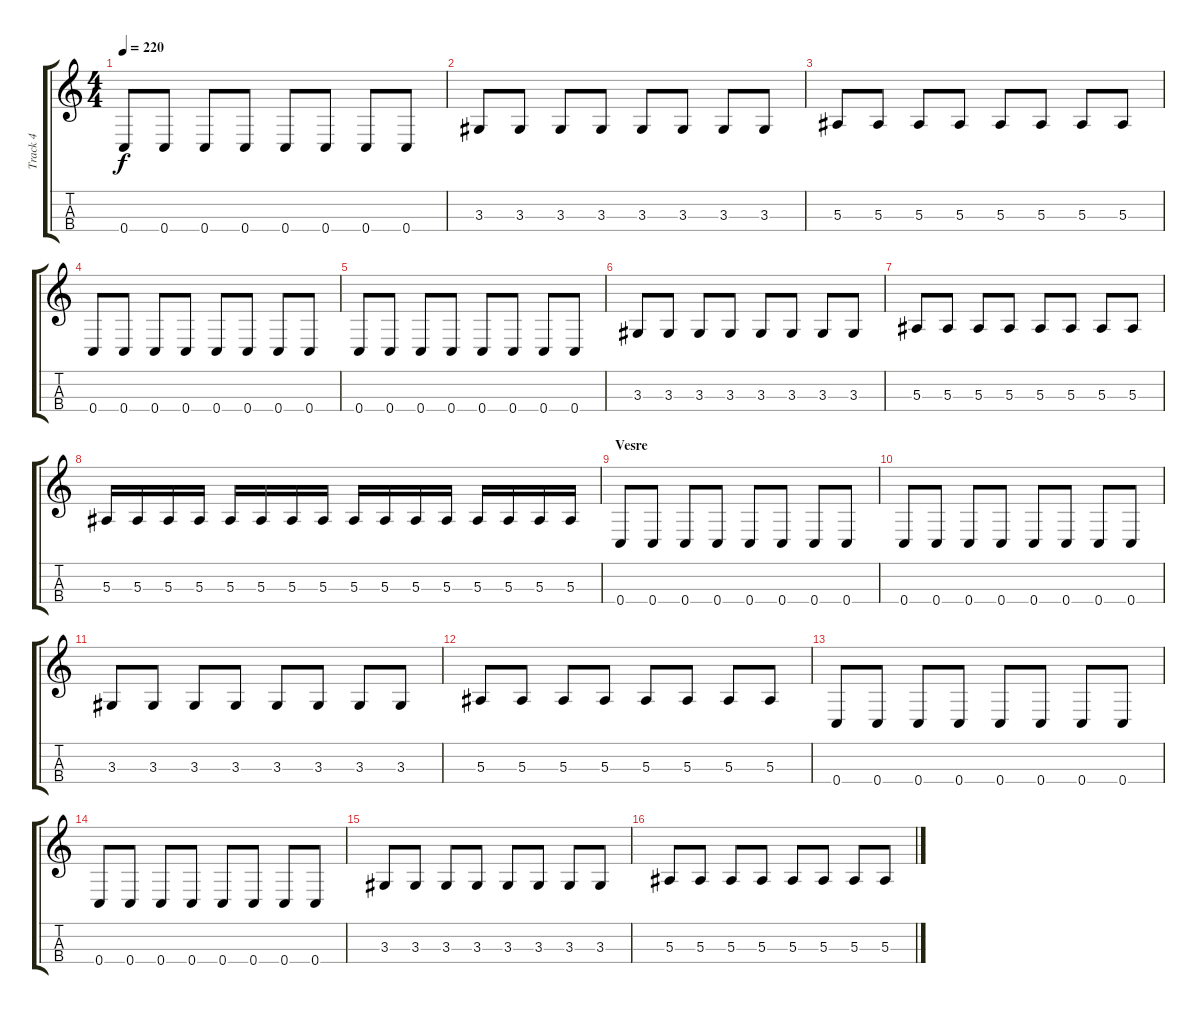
\track ("Track 4" "Track 4") {instrument electricbasspick}
\staff {score tabs}
\tuning (Eb3 Bb2 F2 C2) {hide}
\ts (4 4)
\tempo 220
\clef g2
\ks c
0.4.8{dy f} 0.4.8 0.4.8 0.4.8 0.4.8 0.4.8 0.4.8 0.4.8 |
3.3.8 3.3.8 3.3.8 3.3.8 3.3.8 3.3.8 3.3.8 3.3.8 |
5.3.8 5.3.8 5.3.8 5.3.8 5.3.8 5.3.8 5.3.8 5.3.8 |
0.4.8 0.4.8 0.4.8 0.4.8 0.4.8 0.4.8 0.4.8 0.4.8 |
0.4.8 0.4.8 0.4.8 0.4.8 0.4.8 0.4.8 0.4.8 0.4.8 |
3.3.8 3.3.8 3.3.8 3.3.8 3.3.8 3.3.8 3.3.8 3.3.8 |
5.3.8 5.3.8 5.3.8 5.3.8 5.3.8 5.3.8 5.3.8 5.3.8 |
5.3.16 5.3.16 5.3.16 5.3.16 5.3.16 5.3.16 5.3.16 5.3.16 5.3.16 5.3.16 5.3.16 5.3.16 5.3.16 5.3.16 5.3.16 5.3.16 |
\section ("" "Vesre")
0.4.8 0.4.8 0.4.8 0.4.8 0.4.8 0.4.8 0.4.8 0.4.8 |
0.4.8 0.4.8 0.4.8 0.4.8 0.4.8 0.4.8 0.4.8 0.4.8 |
3.3.8 3.3.8 3.3.8 3.3.8 3.3.8 3.3.8 3.3.8 3.3.8 |
5.3.8 5.3.8 5.3.8 5.3.8 5.3.8 5.3.8 5.3.8 5.3.8 |
0.4.8 0.4.8 0.4.8 0.4.8 0.4.8 0.4.8 0.4.8 0.4.8 |
0.4.8 0.4.8 0.4.8 0.4.8 0.4.8 0.4.8 0.4.8 0.4.8 |
3.3.8 3.3.8 3.3.8 3.3.8 3.3.8 3.3.8 3.3.8 3.3.8 |
5.3.8 5.3.8 5.3.8 5.3.8 5.3.8 5.3.8 5.3.8 5.3.8
